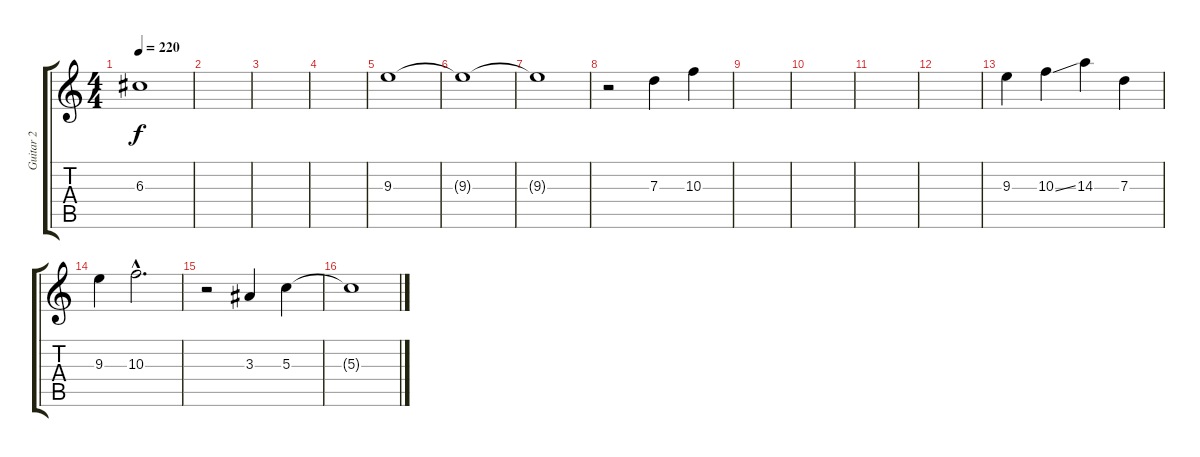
\track ("Guitar 2" "Guitar 2") {instrument acousticguitarnylon}
\staff {score tabs}
\tuning (E4 B3 G3 D3 A2 E2) {hide}
\ts (4 4)
\tempo 220
\clef g2
\ks c
6.3{t}.1{dy f} |
|
|
|
9.3.1 |
9.3{t}.1 |
9.3{t}.1 |
r.2 7.3.4 10.3.4 |
|
|
|
|
9.3.4 10.3{ss}.4 14.3.4 7.3.4 |
9.3.4 10.3{hac}.2{d} |
r.2 3.3.4 5.3.4 |
5.3{t}.1
